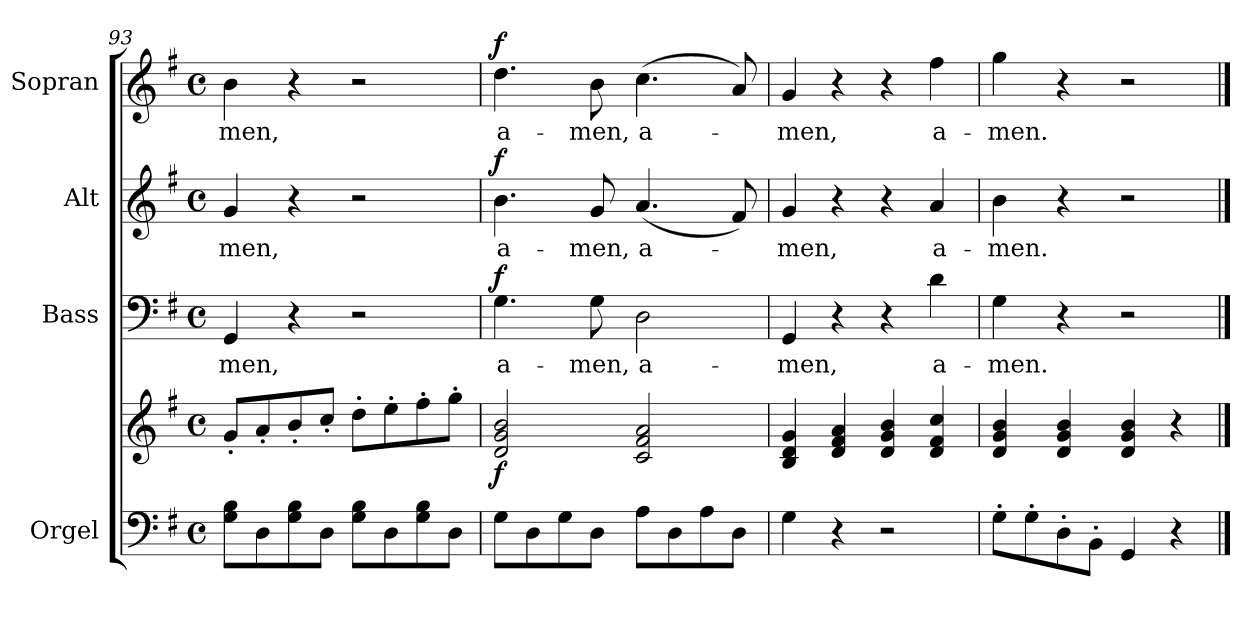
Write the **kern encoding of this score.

**kern	**kern	**dynam	**kern	**text	**dynam	**kern	**text	**dynam	**kern	**text	**dynam
*part4	*part4	*part4	*part3	*part3	*part3	*part2	*part2	*part2	*part1	*part1	*part1
*staff5	*staff4	*staff4/5	*staff3	*staff3	*staff3	*staff2	*staff2	*staff2	*staff1	*staff1	*staff1
*I"Orgel	*	*	*I"Bass	*	*	*I"Alt	*	*	*I"Sopran	*	*
*I'Org.	*	*	*I'B.	*	*	*I'A.	*	*	*I'S.	*	*
*clefF4	*clefG2	*	*clefF4	*	*	*clefG2	*	*	*clefG2	*	*
*k[f#]	*k[f#]	*	*k[f#]	*	*	*k[f#]	*	*	*k[f#]	*	*
*G:	*G:	*	*G:	*	*	*G:	*	*	*G:	*	*
*M4/4	*M4/4	*	*M4/4	*	*	*M4/4	*	*	*M4/4	*	*
*met(c)	*met(c)	*	*met(c)	*	*	*met(c)	*	*	*met(c)	*	*
=93	=93	=93	=93	=93	=93	=93	=93	=93	=93	=93	=93
!	!	!	!	!LO:LY:b	!	!	!LO:LY:b	!	!	!LO:LY:b	!
8G\ 8B\L	8g'</L	.	4GG/	-men,	.	4g/	-men,	.	4b\	-men,	.
8D\	8a'</	.	.	.	.	.	.	.	.	.	.
8G\ 8B\	8b'</	.	4r	.	.	4r	.	.	4r	.	.
8D\J	8cc'</J	.	.	.	.	.	.	.	.	.	.
8G\ 8B\L	8dd'>\L	.	2r	.	.	2r	.	.	2r	.	.
8D\	8ee'>\	.	.	.	.	.	.	.	.	.	.
8G\ 8B\	8ff#'>\	.	.	.	.	.	.	.	.	.	.
8D\J	8gg'>\J	.	.	.	.	.	.	.	.	.	.
=94	=94	=94	=94	=94	=94	=94	=94	=94	=94	=94	=94
!	!	!LO:DY:b	!	!LO:LY:b	!LO:DY:a	!	!LO:LY:b	!LO:DY:a	!	!LO:LY:b	!LO:DY:a
8G\L	2d/ 2g/ 2b/	f	4.G\	a-	f	4.b\	a-	f	4.dd\	a-	f
8D\	.	.	.	.	.	.	.	.	.	.	.
8G\	.	.	.	.	.	.	.	.	.	.	.
!	!	!	!	!LO:LY:b	!	!	!LO:LY:b	!	!	!LO:LY:b	!
8D\J	.	.	8G\	-men,	.	8g/	-men,	.	8b\	-men,	.
!	!	!	!	!LO:LY:b	!	!	!LO:LY:b	!	!	!LO:LY:b	!
8A\L	2c/ 2f#/ 2a/	.	2D\	a-	.	(<4.a/	a-	.	(>4.cc\	a-	.
8D\	.	.	.	.	.	.	.	.	.	.	.
8A\	.	.	.	.	.	.	.	.	.	.	.
8D\J	.	.	.	.	.	8f#/)	.	.	8a/)	.	.
=95	=95	=95	=95	=95	=95	=95	=95	=95	=95	=95	=95
!	!	!	!	!LO:LY:b	!	!	!LO:LY:b	!	!	!LO:LY:b	!
4G\	4B/ 4d/ 4g/	.	4GG/	-men,	.	4g/	-men,	.	4g/	-men,	.
4r	4d/ 4f#/ 4a/	.	4r	.	.	4r	.	.	4r	.	.
2r	4d/ 4g/ 4b/	.	4r	.	.	4r	.	.	4r	.	.
!	!	!	!	!LO:LY:b	!	!	!LO:LY:b	!	!	!LO:LY:b	!
.	4d/ 4f#/ 4cc/	.	4d\	a-	.	4a/	a-	.	4ff#\	a-	.
=96	=96	=96	=96	=96	=96	=96	=96	=96	=96	=96	=96
!	!	!	!	!LO:LY:b	!	!	!LO:LY:b	!	!	!LO:LY:b	!
8G'>\L	4d/ 4g/ 4b/	.	4G\	-men.	.	4b\	-men.	.	4gg\	-men.	.
8G'>\	.	.	.	.	.	.	.	.	.	.	.
8D'>\	4d/ 4g/ 4b/	.	4r	.	.	4r	.	.	4r	.	.
8BB'>\J	.	.	.	.	.	.	.	.	.	.	.
4GG/	4d/ 4g/ 4b/	.	2r	.	.	2r	.	.	2r	.	.
4r	4r	.	.	.	.	.	.	.	.	.	.
==	==	==	==	==	==	==	==	==	==	==	==
*-	*-	*-	*-	*-	*-	*-	*-	*-	*-	*-	*-
